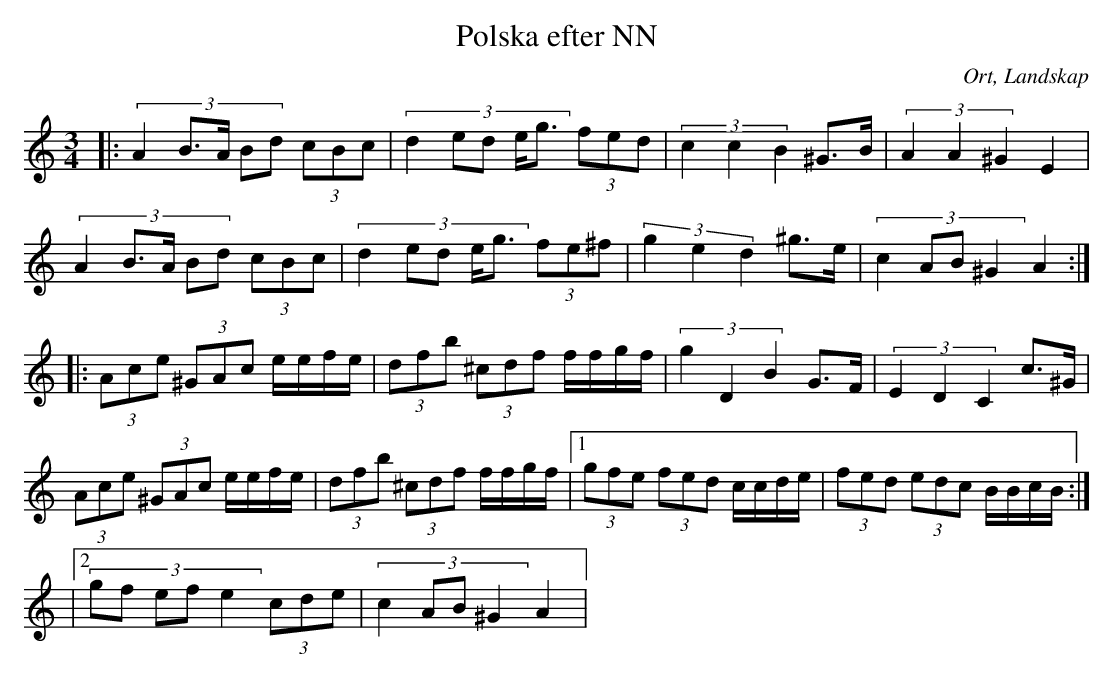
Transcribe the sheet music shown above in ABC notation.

X:1
T:Polska efter NN
O:Ort, Landskap
M:3/4
L:1/8
K:C
|: (3:2:5 A2 B>A Bd (3cBc| (3:2:5 d2 ed e<g (3fed|(3:2:3 c2 c2 B2 ^G>B|(3:2:3 A2 A2 ^G2 E2|
(3:2:5 A2 B>A Bd (3cBc| (3:2:5 d2 ed e<g (3fe^f|(3:2:3 g2 e2 d2 ^g>e|(3:2:4 c2 AB ^G2 A2:|
|: (3Ace (3^GAc e/e/f/e/| (3 dfb (3^cdf f/f/g/f/|(3:2:3 g2 D2 B2 G>F|(3:2:3 E2 D2 C2 c>^G |
(3 Ace (3^GAc e/e/f/e/| (3 dfb (3^cdf f/f/g/f/|1(3gfe (3fed c/c/d/e/|(3fed (3edc B/B/c/B/:|
|2(3:2:5 gf ef e2 (3cde|(3:2:4 c2 AB ^G2 A2|
